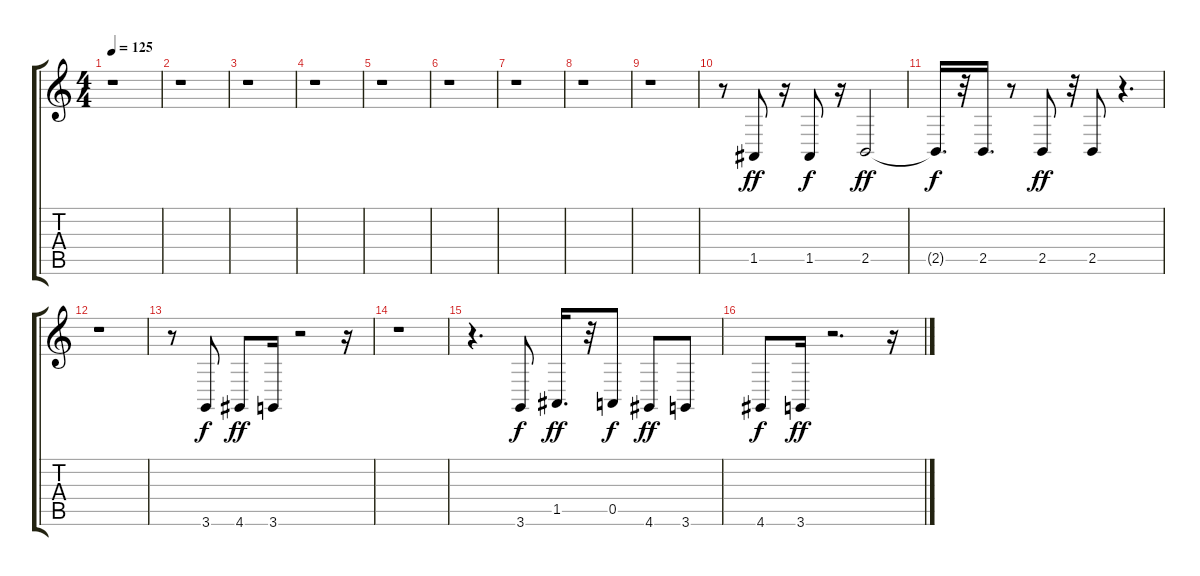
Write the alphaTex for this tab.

\track "" {instrument orchestralharp}
\staff {score tabs}
\tuning (E4 B3 G3 D3 A2 E2) {hide}
\ts (4 4)
\tempo 125
\clef g2
\ks c
r.1{dy ff} |
r.1 |
r.1 |
r.1 |
r.1 |
r.1 |
r.1 |
r.1 |
r.1 |
r.8 1.5.8 r.16 1.5.8{dy f} r.16 2.5.2{dy ff} |
2.5{t}.16{d dy f} r.32 2.5.16{d} r.8 2.5.8{dy ff} r.32 2.5.8 r.4{d} |
r.1 |
r.8 3.6.8{dy f} 4.6.8{dy ff} 3.6.16 r.2 r.16 |
r.1 |
r.4{d} 3.6.8{dy f} 1.5.16{d dy ff} r.32 0.5.8{dy f} 4.6.8{dy ff} 3.6.8 |
4.6.8{dy f} 3.6.16{dy ff} r.2{d} r.16
